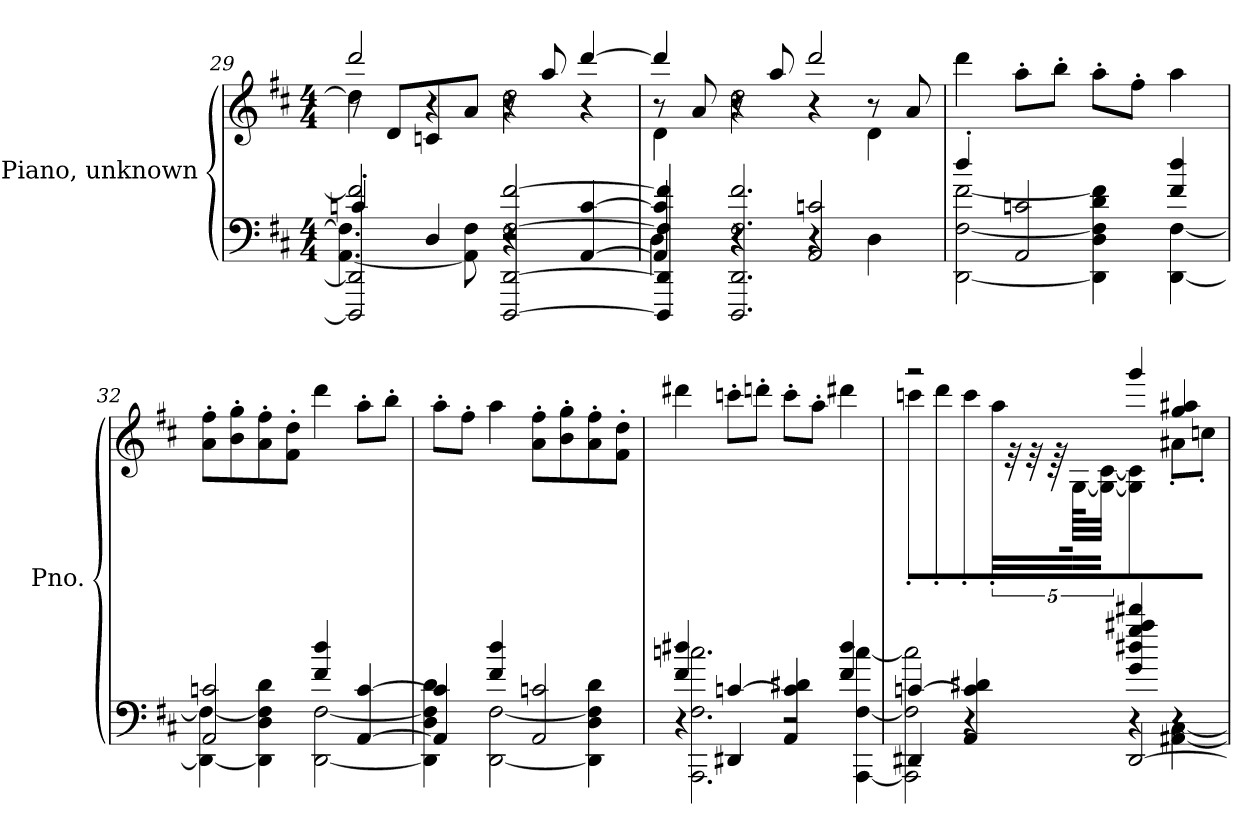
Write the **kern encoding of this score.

**kern	**kern
*part1	*part1
*staff2	*staff1
*I"Piano, unknown	*
*I'Pno.	*
*clefF4	*clefG2
*k[f#c#]	*k[f#c#]
*M4/4	*M4/4
=29	=29
*^	*^
*	*^	*	*^
2DDD/] 2DD/] 2f#/]	[4.AA\ 4.F#\]	4cn'/	2ddd/	4dd\]	8r
.	.	.	.	.	8d/L
.	.	4D/	.	4r	8cn/
.	8AA\] 8F#\	.	.	.	8a/J
4r	2r	[2DDD/ [2DD/ [2F#/ [2f#/	4r	2dd\	8r
.	.	.	.	.	8aa/
[4AA/ [4c/	.	.	[4ddd/	.	4r
!!LO:LB:g=z	!!	!!
=30	=30	=30	=30	=30	=30
4AA/] 4c/]	4D\	4DDD/] 4DD/] 4F#/] 4f#/]	4ddd/]	4d\	8r
.	.	.	.	.	8a/
4r	4r	2.DDD/ 2.DD/ 2.F#/ 2.f#/	4r	2dd\	8r
.	.	.	.	.	8aa/
2AA/ 2cn/	4r	.	2ddd/	.	4r
.	4D\	.	.	4d\	8r
.	.	.	.	.	8a/
*	*v	*v	*	*	*
*	*	*v	*v	*v
=31	=31	=31
4dd'/	[2DD\ [2F#\ [2f#\	4ddd\
2AA/ 2cn/	.	8aa'\L
.	.	8bb'\J
.	4DD\] 4D\ 4F#\] 4d\ 4f#\]	8aa'\L
.	.	8ff#'\J
4f#/ 4dd/	[4DD\ [4F#\	4aa\
=32	=32	=32
2AA/ 2cn/	4DD\_ 4F#\_	8a\' 8ff#\'L
.	.	8b\' 8gg\'
.	4DD\] 4D\ 4F#\] 4d\	8a\' 8ff#\'
.	.	8f#\' 8dd\'J
4f#/ 4dd/	[2DD\ [2F#\	4ddd\
[4AA/ [4c/	.	8aa'\L
.	.	8bb'\J
=33	=33	=33
4AA/] 4c/]	4DD\] 4D\ 4F#\] 4d\	8aa'\L
.	.	8ff#'\J
4f#/ 4dd/	[2DD\ [2F#\	4aa\
2AA/ 2cn/	.	8a\' 8ff#\'L
.	.	8b\' 8gg\'
.	4DD\] 4D\ 4F#\] 4d\	8a\' 8ff#\'
.	.	8f#\' 8dd\'J
!!LO:PB:g=z
=34	=34	=34
*	*^	*
4f#/ 4dd#X/	2.AAA\ 2.F#\ 2.ccn\	4r	4ddd#X\
[4cn/	.	4DD#X/	8cccn'\L
.	.	.	8dddn'\J
4AA/ 4c/] 4d#X/	.	2r	8ccc'\L
.	.	.	8aa'\J
4f#/ 4dd#/	[4AAA\ [4F#\ [4cc\	.	4ddd#X\
=35	=35	=35	=35
*	*	*	*^
[4cn/	2AAA\] 2F#\] 2cc\]	4DD#X/	2r	8cccn'\L
.	.	.	.	8ddd'\
4AA/ 4c/] 4d#X/	.	4r	.	8ccc'\
.	.	.	.	40aa'\Jkk
.	.	.	.	40r
.	.	.	.	40r
.	.	.	.	80r
.	.	.	.	[80G\KLLL
.	.	.	.	40G\_ [40c#\JJJ
4g/ 4dd#X/ 4gg/ 4aa#X/ 4ddd#X/	4r	[2DD#/	4ggg/	4G\] 4c#\]
4r	[4AA#X\ [4C#\	.	4gg/ 4aa#X/	8a#X'\L
.	.	.	.	8ccn'\J
*v	*v	*v	*	*
*	*v	*v
=	=
*-	*-
